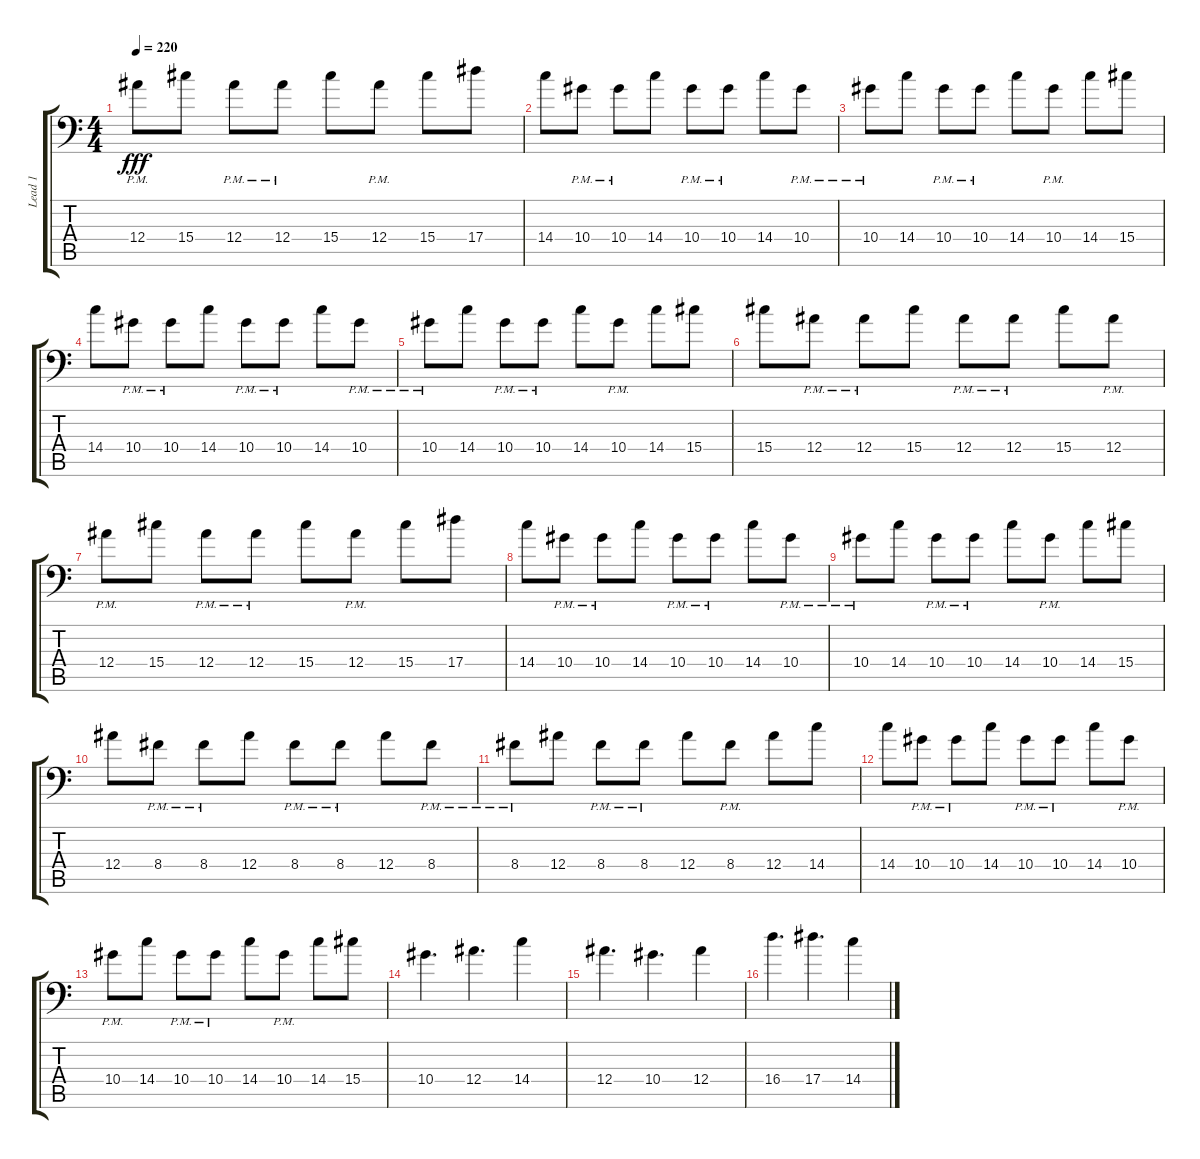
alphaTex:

\track ("Lead 1" "Lead 1") {instrument distortionguitar}
\staff {score tabs}
\tuning (C4 G3 Eb3 Bb2 F2 Bb1) {hide}
\ts (4 4)
\tempo 220
\clef f4
\ks c
12.4{pm}.8{dy fff} 15.4.8 12.4{pm}.8 12.4{pm}.8 15.4.8 12.4{pm}.8 15.4.8 17.4.8 |
14.4.8 10.4{pm}.8 10.4{pm}.8 14.4.8 10.4{pm}.8 10.4{pm}.8 14.4.8 10.4{pm}.8 |
10.4{pm}.8 14.4.8 10.4{pm}.8 10.4{pm}.8 14.4.8 10.4{pm}.8 14.4.8 15.4.8 |
14.4.8 10.4{pm}.8 10.4{pm}.8 14.4.8 10.4{pm}.8 10.4{pm}.8 14.4.8 10.4{pm}.8 |
10.4{pm}.8 14.4.8 10.4{pm}.8 10.4{pm}.8 14.4.8 10.4{pm}.8 14.4.8 15.4.8 |
15.4.8 12.4{pm}.8 12.4{pm}.8 15.4.8 12.4{pm}.8 12.4{pm}.8 15.4.8 12.4{pm}.8 |
12.4{pm}.8 15.4.8 12.4{pm}.8 12.4{pm}.8 15.4.8 12.4{pm}.8 15.4.8 17.4.8 |
14.4.8 10.4{pm}.8 10.4{pm}.8 14.4.8 10.4{pm}.8 10.4{pm}.8 14.4.8 10.4{pm}.8 |
10.4{pm}.8 14.4.8 10.4{pm}.8 10.4{pm}.8 14.4.8 10.4{pm}.8 14.4.8 15.4.8 |
12.4.8 8.4{pm}.8 8.4{pm}.8 12.4.8 8.4{pm}.8 8.4{pm}.8 12.4.8 8.4{pm}.8 |
8.4{pm}.8 12.4.8 8.4{pm}.8 8.4{pm}.8 12.4.8 8.4{pm}.8 12.4.8 14.4.8 |
14.4.8 10.4{pm}.8 10.4{pm}.8 14.4.8 10.4{pm}.8 10.4{pm}.8 14.4.8 10.4{pm}.8 |
10.4{pm}.8 14.4.8 10.4{pm}.8 10.4{pm}.8 14.4.8 10.4{pm}.8 14.4.8 15.4.8 |
10.4.4{d} 12.4.4{d} 14.4.4 |
12.4.4{d} 10.4.4{d} 12.4.4 |
16.4.4{d volume 12 instrument electricguitarjazz} 17.4.4{d} 14.4.4
